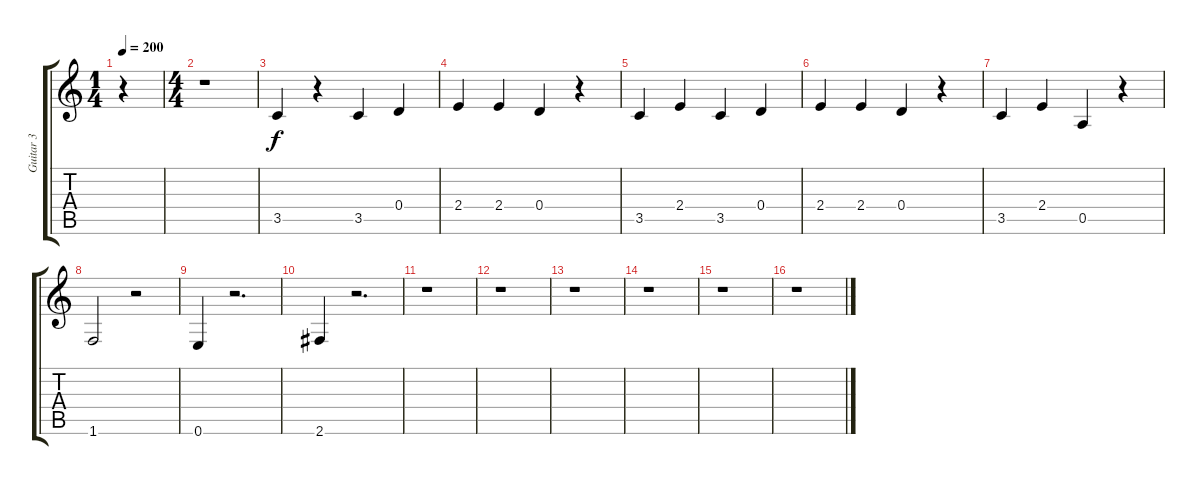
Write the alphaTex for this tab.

\track ("Guitar 3" "Guitar 3") {instrument acousticguitarnylon}
\staff {score tabs}
\tuning (E4 B3 G3 D3 A2 E2) {hide}
\ts (1 4)
\tempo 200
\clef g2
\ks c
r.4{dy f instrument acousticguitarnylon} |
\ts (4 4)
r.1 |
3.5.4 r.4 3.5.4 0.4.4 |
2.4.4 2.4.4 0.4.4 r.4 |
3.5.4 2.4.4 3.5.4 0.4.4 |
2.4.4 2.4.4 0.4.4 r.4 |
3.5.4 2.4.4 0.5.4 r.4 |
1.6.2 r.2 |
0.6.4 r.2{d} |
2.6.4 r.2{d} |
r.1 |
r.1 |
r.1 |
r.1 |
r.1 |
r.1
